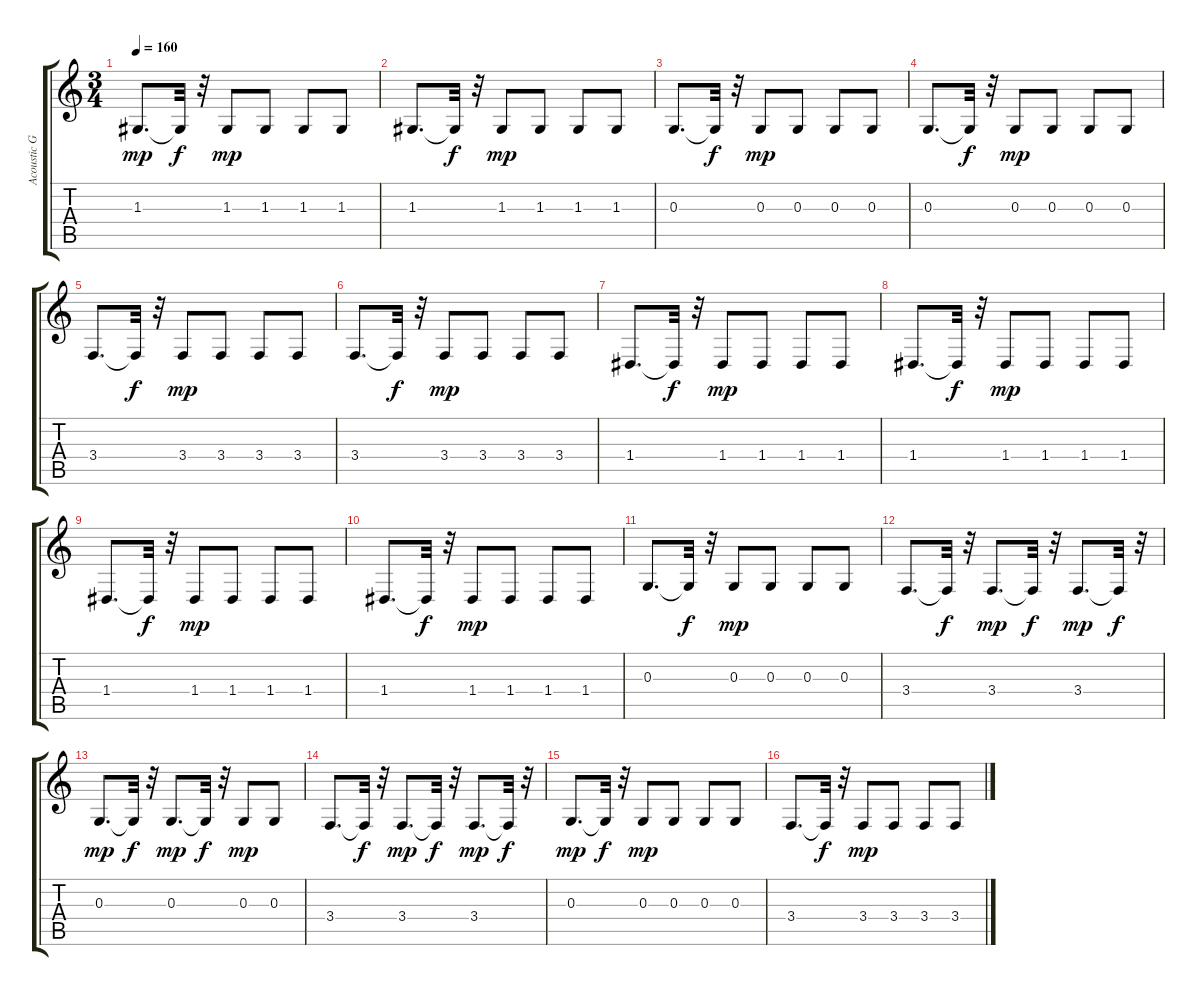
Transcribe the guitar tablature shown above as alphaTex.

\track ("Acoustic Grand Piano" "Acoustic G") {instrument acousticgrandpiano}
\staff {score tabs}
\tuning (E4 B3 G3 D3 A2 E2) {hide}
\ts (3 4)
\tempo 160
\clef g2
\ks c
1.3.8{d dy mp} 1.3{t}.32{dy f} r.32 1.3.8{dy mp} 1.3.8 1.3.8 1.3.8 |
1.3.8{d} 1.3{t}.32{dy f} r.32 1.3.8{dy mp} 1.3.8 1.3.8 1.3.8 |
0.3.8{d} 0.3{t}.32{dy f} r.32 0.3.8{dy mp} 0.3.8 0.3.8 0.3.8 |
0.3.8{d} 0.3{t}.32{dy f} r.32 0.3.8{dy mp} 0.3.8 0.3.8 0.3.8 |
3.4.8{d} 3.4{t}.32{dy f} r.32 3.4.8{dy mp} 3.4.8 3.4.8 3.4.8 |
3.4.8{d} 3.4{t}.32{dy f} r.32 3.4.8{dy mp} 3.4.8 3.4.8 3.4.8 |
1.4.8{d} 1.4{t}.32{dy f} r.32 1.4.8{dy mp} 1.4.8 1.4.8 1.4.8 |
1.4.8{d} 1.4{t}.32{dy f} r.32 1.4.8{dy mp} 1.4.8 1.4.8 1.4.8 |
1.4.8{d} 1.4{t}.32{dy f} r.32 1.4.8{dy mp} 1.4.8 1.4.8 1.4.8 |
1.4.8{d} 1.4{t}.32{dy f} r.32 1.4.8{dy mp} 1.4.8 1.4.8 1.4.8 |
0.3.8{d} 0.3{t}.32{dy f} r.32 0.3.8{dy mp} 0.3.8 0.3.8 0.3.8 |
3.4.8{d} 3.4{t}.32{dy f} r.32 3.4.8{d dy mp} 3.4{t}.32{dy f} r.32 3.4.8{d dy mp} 3.4{t}.32{dy f} r.32 |
0.3.8{d dy mp} 0.3{t}.32{dy f} r.32 0.3.8{d dy mp} 0.3{t}.32{dy f} r.32 0.3.8{dy mp} 0.3.8 |
3.4.8{d} 3.4{t}.32{dy f} r.32 3.4.8{d dy mp} 3.4{t}.32{dy f} r.32 3.4.8{d dy mp} 3.4{t}.32{dy f} r.32 |
0.3.8{d dy mp} 0.3{t}.32{dy f} r.32 0.3.8{dy mp} 0.3.8 0.3.8 0.3.8 |
3.4.8{d} 3.4{t}.32{dy f} r.32 3.4.8{dy mp} 3.4.8 3.4.8 3.4.8
